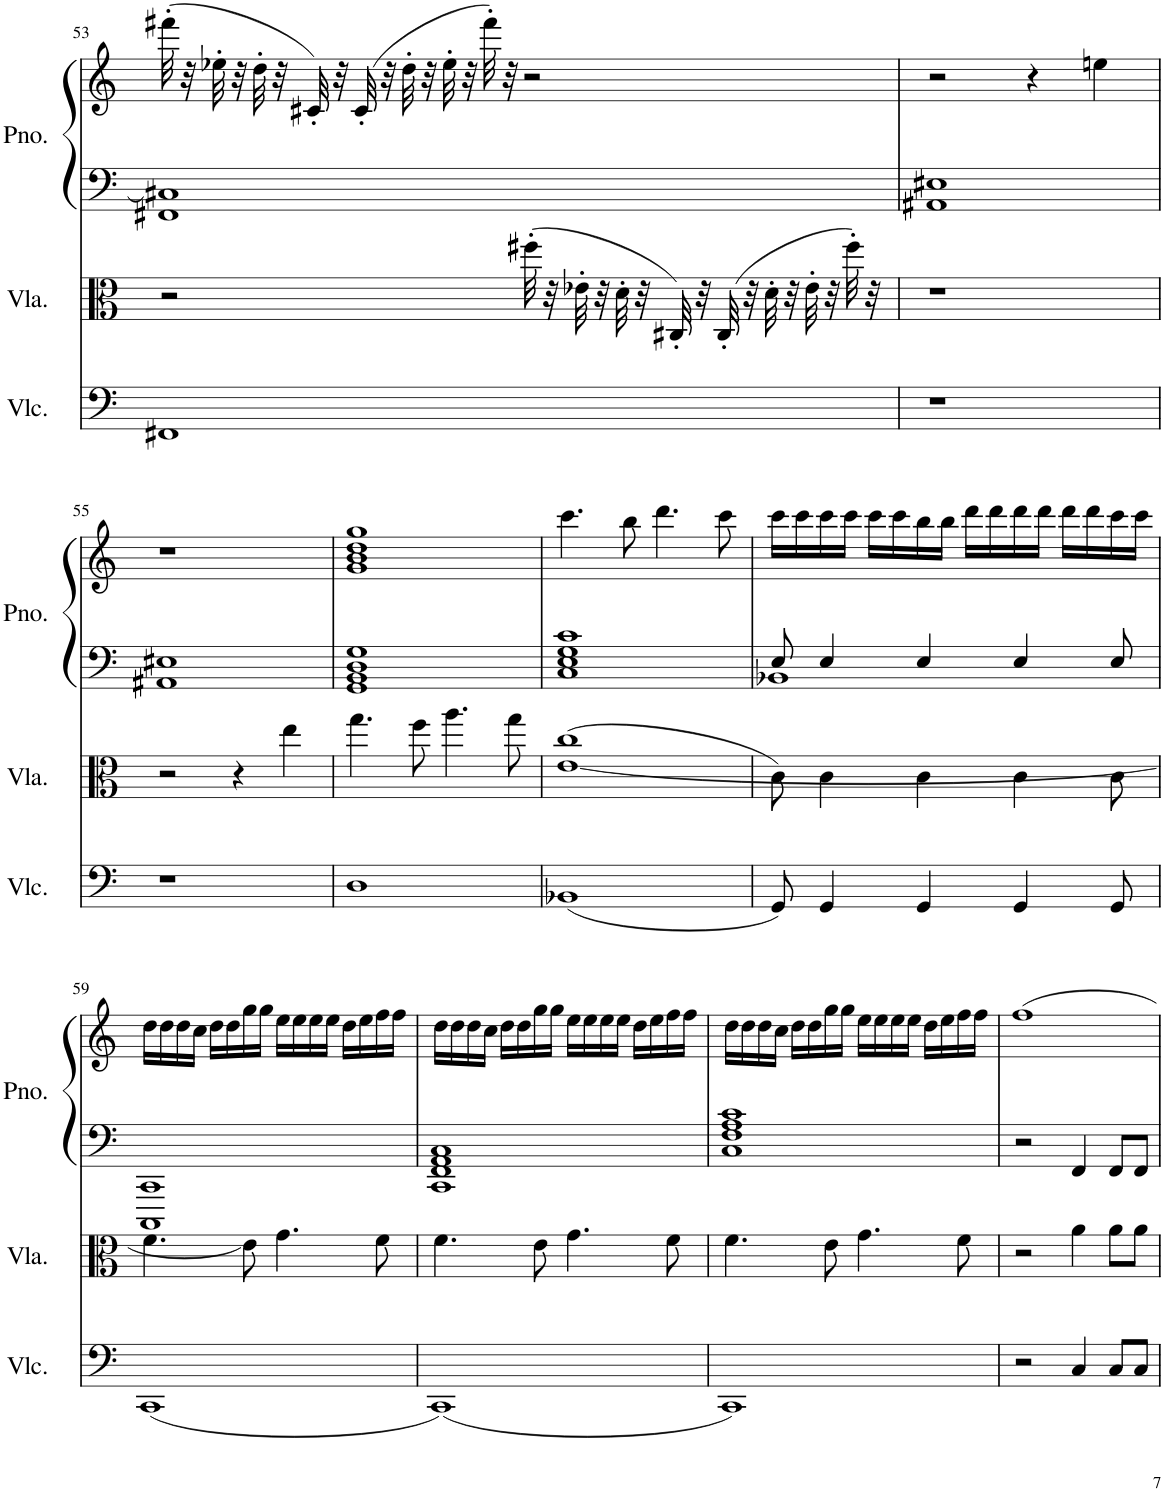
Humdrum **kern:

**kern	**kern	**kern	**kern
*part3	*part2	*part1	*part1
*staff4	*staff3	*staff2	*staff1
*I"Violoncello	*I"Viola	*I"Piano	*
*I'Vlc.	*I'Vla.	*I'Pno.	*
!!LO:PB:g=z
*clefF4	*clefC3	*clefF4	*clefG2
*k[]	*k[]	*k[]	*k[]
*M4/4	*M4/4	*M4/4	*M4/4
=53	=53	=53	=53
1FF#X	2r	1FF#X 1C#X]	(32fff#X'\
.	.	.	32r
.	.	.	32ee-X'\
.	.	.	32r
.	.	.	32dd'\
.	.	.	32r
.	.	.	32c#X'/)
.	.	.	32r
.	.	.	(32c#'/
.	.	.	32r
.	.	.	32dd'\
.	.	.	32r
.	.	.	32ee-'\
.	.	.	32r
.	.	.	32fff#'\)
.	.	.	32r
.	(32ff#X'\	.	2r
.	32r	.	.
.	32e-X'\	.	.
.	32r	.	.
.	32d'\	.	.
.	32r	.	.
.	32C#X'/)	.	.
.	32r	.	.
.	(32C#'/	.	.
.	32r	.	.
.	32d'\	.	.
.	32r	.	.
.	32e-'\	.	.
.	32r	.	.
.	32ff#'\)	.	.
.	32r	.	.
=54	=54	=54	=54
1r	1r	1AA#X 1E#X	2r
.	.	.	4r
.	.	.	4een\
!!LO:LB:g=z
=55	=55	=55	=55
1r	2r	1AA#X 1E#X	1r
.	4r	.	.
.	4ee\	.	.
=56	=56	=56	=56
1D	4.gg\	1GG 1BB 1D 1G	1g 1b 1dd 1gg
.	8ff\	.	.
.	4.aa\	.	.
.	8gg\	.	.
=57	=57	=57	=57
(1BB-X	([1e 1cc	1C 1E 1G 1c	4.ccc\
.	.	.	8bb\
.	.	.	4.ddd\
.	.	.	8ccc\
=58	=58	=58	=58
*	*	*^	*
8GG/)	8c\)	8E/	1BB-X	16ccc\LL
.	.	.	.	16ccc\
4GG/	4c\	4E/	.	16ccc\
.	.	.	.	16ccc\JJ
.	.	.	.	16ccc\LL
.	.	.	.	16ccc\
4GG/	4c\	4E/	.	16bb\
.	.	.	.	16bb\JJ
.	.	.	.	16ddd\LL
.	.	.	.	16ddd\
4GG/	4c\	4E/	.	16ddd\
.	.	.	.	16ddd\JJ
.	.	.	.	16ddd\LL
.	.	.	.	16ddd\
8GG/	8c\	8E/	.	16ccc\
.	.	.	.	16ccc\JJ
*	*	*v	*v	*
!!LO:LB:g=z
=59	=59	=59	=59
(1CC	4.f\	1CCC 1CC	16dd\LL
.	.	.	16dd\
.	.	.	16dd\
.	.	.	16cc\JJ
.	.	.	16dd\LL
.	.	.	16dd\
.	8e\]	.	16gg\
.	.	.	16gg\JJ
.	4.g\	.	16ee\LL
.	.	.	16ee\
.	.	.	16ee\
.	.	.	16ee\JJ
.	.	.	16dd\LL
.	.	.	16ee\
.	8f\	.	16ff\
.	.	.	16ff\JJ
=60	=60	=60	=60
(1CC)	4.f\	1CC 1FF 1AA 1C	16dd\LL
.	.	.	16dd\
.	.	.	16dd\
.	.	.	16cc\JJ
.	.	.	16dd\LL
.	.	.	16dd\
.	8e\	.	16gg\
.	.	.	16gg\JJ
.	4.g\	.	16ee\LL
.	.	.	16ee\
.	.	.	16ee\
.	.	.	16ee\JJ
.	.	.	16dd\LL
.	.	.	16ee\
.	8f\	.	16ff\
.	.	.	16ff\JJ
=61	=61	=61	=61
1CC)	4.f\	1C 1F 1A 1c	16dd\LL
.	.	.	16dd\
.	.	.	16dd\
.	.	.	16cc\JJ
.	.	.	16dd\LL
.	.	.	16dd\
.	8e\	.	16gg\
.	.	.	16gg\JJ
.	4.g\	.	16ee\LL
.	.	.	16ee\
.	.	.	16ee\
.	.	.	16ee\JJ
.	.	.	16dd\LL
.	.	.	16ee\
.	8f\	.	16ff\
.	.	.	16ff\JJ
=62	=62	=62	=62
2r	2r	2r	1ff
4C/	4a\	4FF/	.
8C/L	8a\L	8FF/L	.
8C/J	8a\J	8FF/J	.
=	=	=	=
*-	*-	*-	*-
